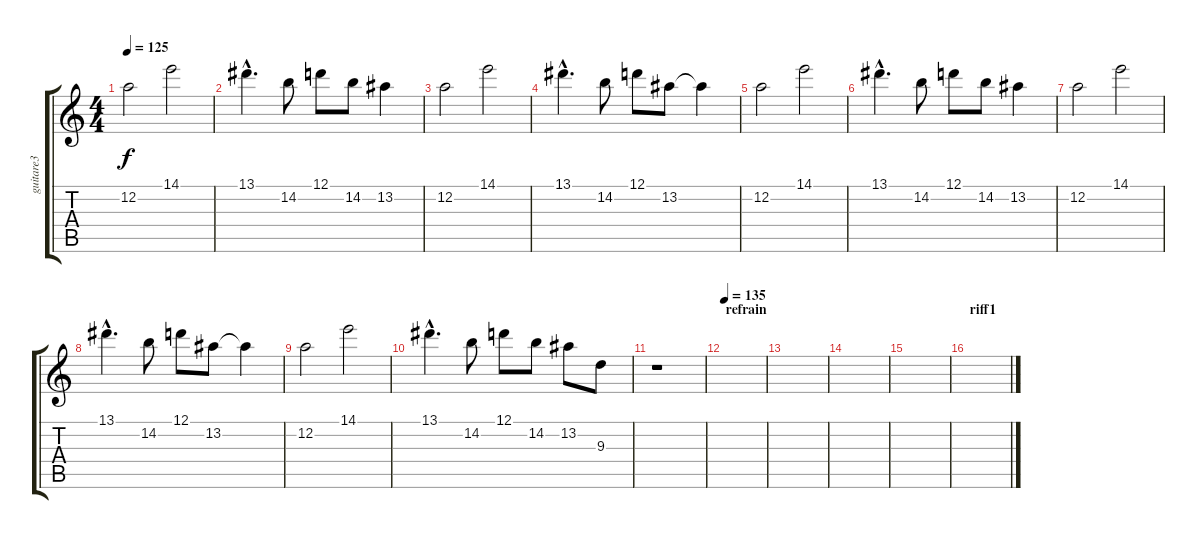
\track ("guitare3" "guitare3") {instrument electricguitarclean}
\staff {score tabs}
\tuning (D4 A3 F3 C3 G2 D2) {hide}
\ts (4 4)
\tempo 125
\clef g2
\ks c
12.2.2{dy f} 14.1.2 |
13.1{hac}.4{d} 14.2.8 12.1.8 14.2.8 13.2.4 |
12.2.2 14.1.2 |
13.1{hac}.4{d} 14.2.8 12.1.8 13.2.8 13.2{t}.4 |
12.2.2 14.1.2 |
13.1{hac}.4{d} 14.2.8 12.1.8 14.2.8 13.2.4 |
12.2.2 14.1.2 |
13.1{hac}.4{d} 14.2.8 12.1.8 13.2.8 13.2{t}.4 |
12.2.2 14.1.2 |
13.1{hac}.4{d} 14.2.8 12.1.8 14.2.8 13.2.8 9.3.8 |
r.1 |
\section ("" "refrain")
\tempo 135
|
|
|
|
\section ("" "riff1")
